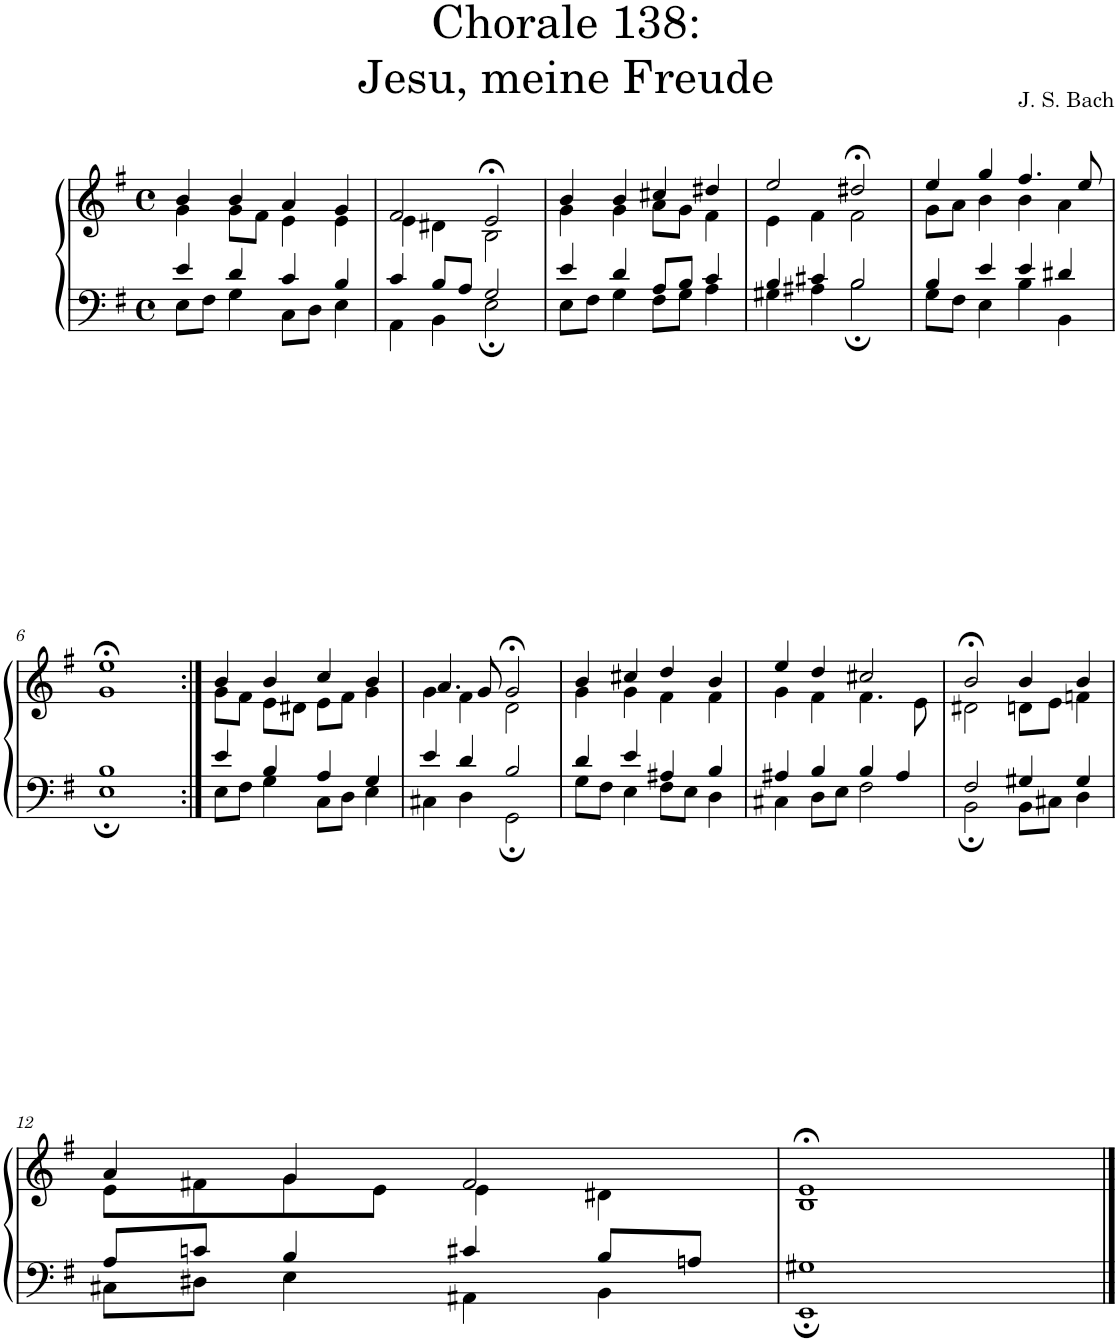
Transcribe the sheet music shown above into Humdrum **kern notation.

**kern	**kern
*part1	*part1
*staff2	*staff1
*I"S,A	*
*clefF4	*clefG2
*k[f#]	*k[f#]
*M4/4	*M4/4
*met(c)	*met(c)
=1	=1
*^	*^
4e/	8E\L	4b/	4g\
.	8F#\J	.	.
4d/	4G\	4b/	8g\L
.	.	.	8f#\J
4c/	8C\L	4a/	4e\
.	8D\J	.	.
4B/	4E\	4g/	4e\
=2	=2	=2	=2
4c/	4AA\	2f#/	4e\
8B/L	4BB\	.	4d#X\
8A/J	.	.	.
2G/	2E;\	2e;</	2B\
=3	=3	=3	=3
4e/	8E\L	4b/	4g\
.	8F#\J	.	.
4d/	4G\	4b/	4g\
8A/L	8F#\L	4cc#X/	8a\L
8B/J	8G\J	.	8g\J
4c/	4A\	4dd#X/	4f#\
=4	=4	=4	=4
4B/	4G#X\	2ee/	4e\
4c#X/	4A#X\	.	4f#\
2B/	2B;\	2dd#X;</	2f#\
=5	=5	=5	=5
4B/	8G\L	4ee/	8g\L
.	8F#\J	.	8a\J
4e/	4E\	4gg/	4b\
4e/	4B\	4.ff#/	4b\
4d#X/	4BB\	.	4a\
.	.	8ee/	.
!!LO:LB:g=z	!!
=6	=6	=6	=6
1B	1E;	1ee;<	1g
=7:|!	=7:|!	=7:|!	=7:|!
4e/	8E\L	4b/	8g\L
.	8F#\J	.	8f#\J
4B/	4G\	4b/	8e\L
.	.	.	8d#X\J
4A/	8C\L	4cc/	8e\L
.	8D\J	.	8f#\J
4G/	4E\	4b/	4g\
=8	=8	=8	=8
4e/	4C#X\	4.a/	4g\
4d/	4D\	.	4f#\
.	.	8g/	.
2B/	2GG;\	2g;</	2d\
=9	=9	=9	=9
4d/	8G\L	4b/	4g\
.	8F#\J	.	.
4e/	4E\	4cc#X/	4g\
4A#X/	8F#\L	4dd/	4f#\
.	8E\J	.	.
4B/	4D\	4b/	4f#\
=10	=10	=10	=10
4A#X/	4C#X\	4ee/	4g\
4B/	8D\L	4dd/	4f#\
.	8E\J	.	.
4B/	2F#\	2cc#X/	4.f#\
4A#/	.	.	.
.	.	.	8e\
=11	=11	=11	=11
2F#/	2BB;\	2b;</	2d#X\
4G#X/	8BB\L	4b/	8dn\L
.	8C#X\J	.	8e\J
4G#/	4D\	4b/	4fn\
!!LO:LB:g=z	!!
=12	=12	=12	=12
8A/L	8C#X\L	4a/	8e\L
8cn/J	8D#X\J	.	8f#X\
4B/	4E\	4g/	8g\
.	.	.	8e\J
4c#X/	4AA#X\	2f#/	4e\
8B/L	4BB\	.	4d#X\
8An/J	.	.	.
=13	=13	=13	=13
1G#X	1EE;	1e;<	1B
*v	*v	*	*
*	*v	*v
==	==
*-	*-
